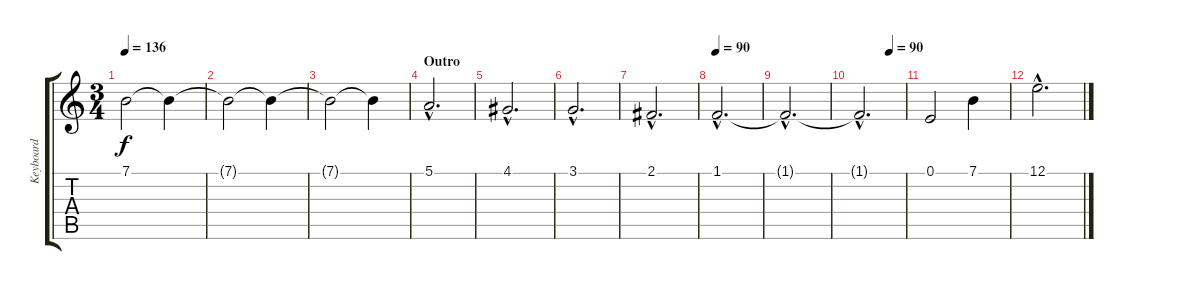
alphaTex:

\track ("Keyboard" "Keyboard") {instrument pad2warm}
\staff {score tabs}
\tuning (E4 B3 G3 D3 A2 E2) {hide}
\ts (3 4)
\tempo 136
\clef g2
\ks c
7.1{t}.2{dy f} 7.1{t}.4 |
7.1{t}.2 7.1{t}.4 |
7.1{t}.2 7.1{t}.4 |
\section ("" "Outro")
5.1{hac}.2{d} |
4.1{hac}.2{d} |
3.1{hac}.2{d} |
2.1{hac}.2{d} |
\tempo 80
\tempo 90
1.1{hac}.2{d} |
1.1{hac t}.2{d} |
\tempo (90 0.6666666666666666)
1.1{hac t}.2{d} |
0.1.2 7.1.4 |
12.1{hac}.2{d}
